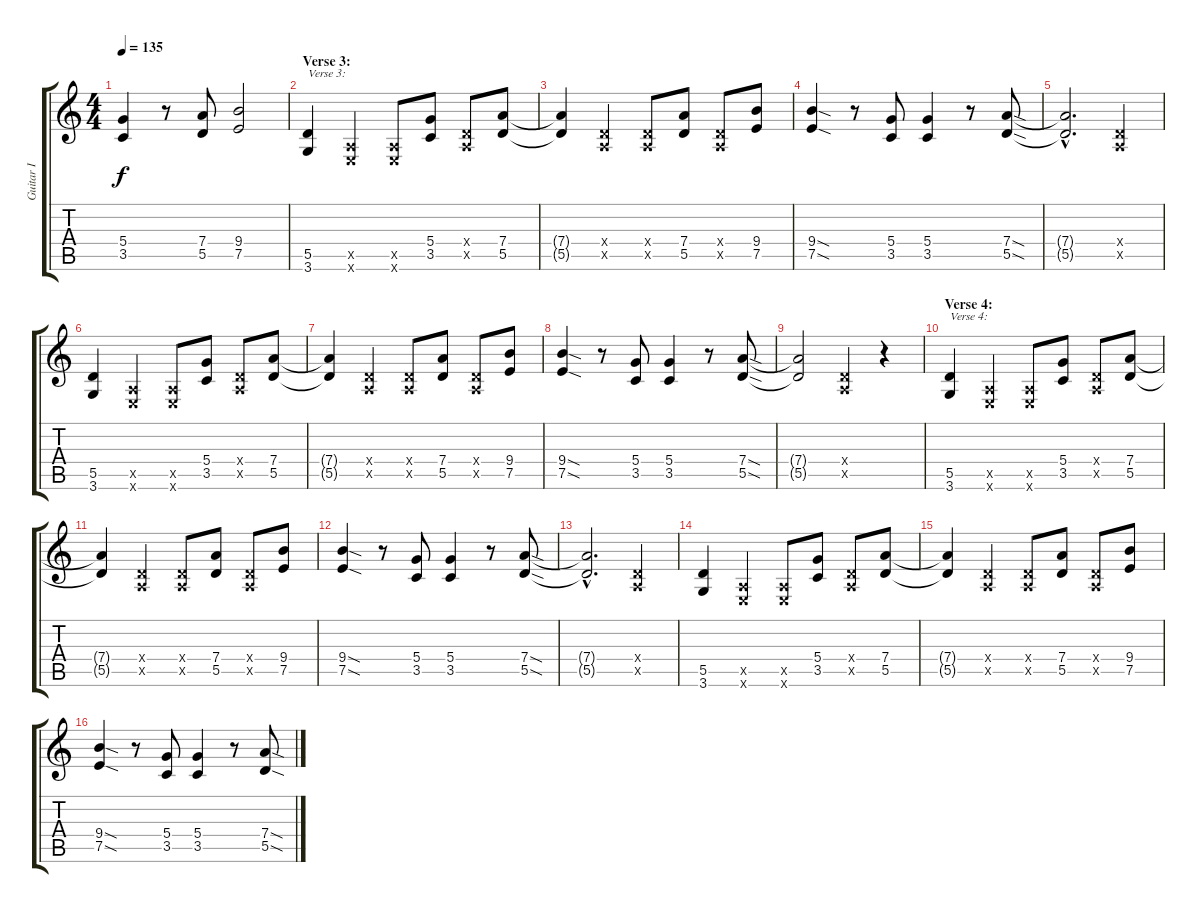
\track ("Guitar I" "Guitar I") {instrument distortionguitar}
\staff {score tabs}
\tuning (E4 B3 G3 D3 A2 E2) {hide}
\ts (4 4)
\tempo 135
\clef g2
\ks c
(5.4 3.5).4{dy f} r.8 (7.4 5.5).8 (9.4 7.5).2 |
\section ("" "Verse 3:")
(5.5 3.6).4{txt "Verse 3:"} (0.5{x} 0.6{x}).4 (0.5{x} 0.6{x}).8 (5.4 3.5).8 (0.4{x} 0.5{x}).8 (7.4 5.5).8 |
(7.4{t} 5.5{t}).4 (0.4{x} 0.5{x}).4 (0.4{x} 0.5{x}).8 (7.4 5.5).8 (0.4{x} 0.5{x}).8 (9.4 7.5).8 |
(9.4{sod} 7.5{sod}).4 r.8 (5.4 3.5).8 (5.4 3.5).4 r.8 (7.4{sod} 5.5{sod}).8 |
(7.4{hac t} 5.5{hac t}).2{d} (0.4{x} 0.5{x}).4 |
(5.5 3.6).4 (0.5{x} 0.6{x}).4 (0.5{x} 0.6{x}).8 (5.4 3.5).8 (0.4{x} 0.5{x}).8 (7.4 5.5).8 |
(7.4{t} 5.5{t}).4 (0.4{x} 0.5{x}).4 (0.4{x} 0.5{x}).8 (7.4 5.5).8 (0.4{x} 0.5{x}).8 (9.4 7.5).8 |
(9.4{sod} 7.5{sod}).4 r.8 (5.4 3.5).8 (5.4 3.5).4 r.8 (7.4{sod} 5.5{sod}).8 |
(7.4{t} 5.5{t}).2 (0.4{x} 0.5{x}).4 r.4 |
\section ("" "Verse 4:")
(5.5 3.6).4{txt "Verse 4:"} (0.5{x} 0.6{x}).4 (0.5{x} 0.6{x}).8 (5.4 3.5).8 (0.4{x} 0.5{x}).8 (7.4 5.5).8 |
(7.4{t} 5.5{t}).4 (0.4{x} 0.5{x}).4 (0.4{x} 0.5{x}).8 (7.4 5.5).8 (0.4{x} 0.5{x}).8 (9.4 7.5).8 |
(9.4{sod} 7.5{sod}).4 r.8 (5.4 3.5).8 (5.4 3.5).4 r.8 (7.4{sod} 5.5{sod}).8 |
(7.4{hac t} 5.5{hac t}).2{d} (0.4{x} 0.5{x}).4 |
(5.5 3.6).4 (0.5{x} 0.6{x}).4 (0.5{x} 0.6{x}).8 (5.4 3.5).8 (0.4{x} 0.5{x}).8 (7.4 5.5).8 |
(7.4{t} 5.5{t}).4 (0.4{x} 0.5{x}).4 (0.4{x} 0.5{x}).8 (7.4 5.5).8 (0.4{x} 0.5{x}).8 (9.4 7.5).8 |
(9.4{sod} 7.5{sod}).4 r.8 (5.4 3.5).8 (5.4 3.5).4 r.8 (7.4{sod} 5.5{sod}).8
